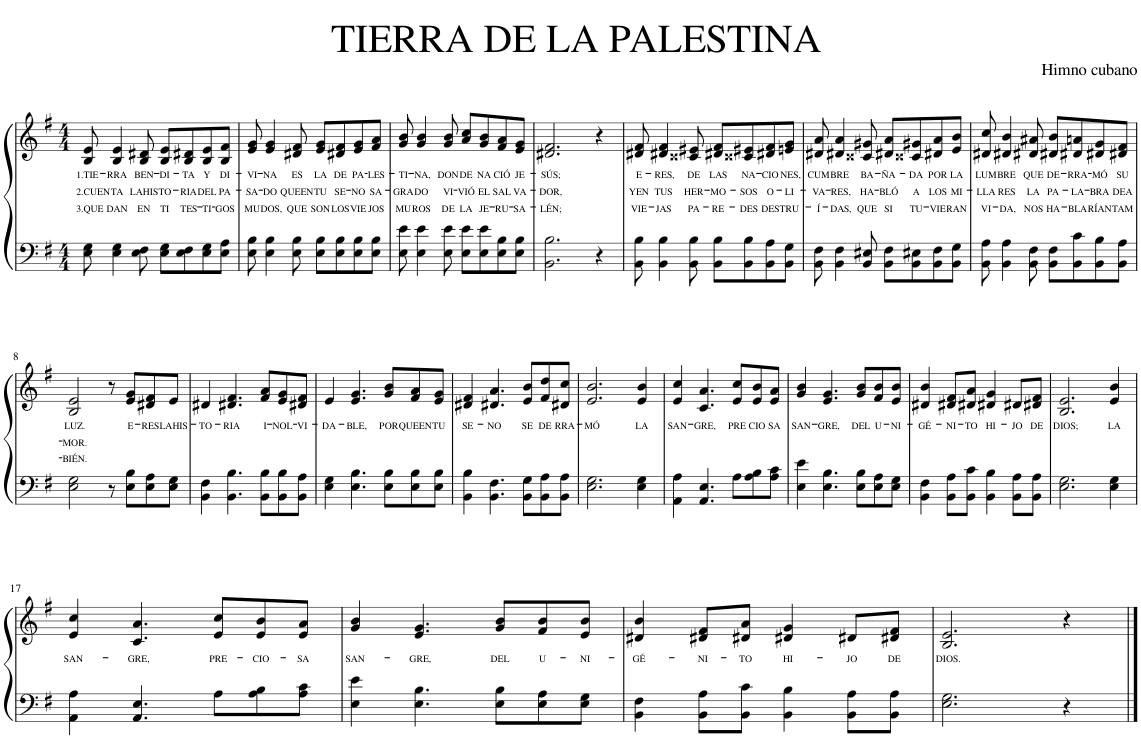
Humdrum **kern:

**kern	**kern	**text	**text	**text
*part1	*part1	*part1	*part1	*part1
*staff2	*staff1	*staff1	*staff1	*staff1
*I"Piano	*	*	*	*
*I'Pno	*	*	*	*
*clefF4	*clefG2	*	*	*
*k[f#]	*k[f#]	*	*	*
*M4/4	*M4/4	*	*	*
=1	=1	=1	=1	=1
!	!	!LO:LY:b	!LO:LY:b	!LO:LY:b
8E\ 8G\	8B/ 8e/	1.TIE-	2.CUEN-	3.QUE-
!	!	!LO:LY:b	!LO:LY:b	!LO:LY:b
4E\ 4G\	4B/ 4e/	-RRA	-TA	-DAN
!	!	!LO:LY:b	!LO:LY:b	!LO:LY:b
8E\ 8F#\	8B/ 8d#X/	BEN-	LAHIS-	EN
!	!	!LO:LY:b	!LO:LY:b	!LO:LY:b
8E\ 8G\L	8B/ 8e/L	-DI-	-TO-	TI
!	!	!LO:LY:b	!LO:LY:b	!LO:LY:b
8E\ 8F#\	8B/ 8d#X/	-TA	-RIA	TES-
!	!	!LO:LY:b	!LO:LY:b	!LO:LY:b
8E\ 8G\	8B/ 8e/	Y	DEL	-TI-
!	!	!LO:LY:b	!LO:LY:b	!LO:LY:b
8E\ 8A\J	8B/ 8f#/J	DI-	PA-	-GOS
=2	=2	=2	=2	=2
!	!	!LO:LY:b	!LO:LY:b	!LO:LY:b
8E\ 8B\	8e/ 8g/	-VI-	-SA-	MU-
!	!	!LO:LY:b	!LO:LY:b	!LO:LY:b
4E\ 4B\	4e/ 4g/	-NA	-DO	-DOS,
!	!	!LO:LY:b	!LO:LY:b	!LO:LY:b
8E\ 8B\	8d#X/ 8f#/	ES	QUEEN	QUE
!	!	!LO:LY:b	!LO:LY:b	!LO:LY:b
8E\ 8B\L	8e/ 8g/L	LA	TU	SON
!	!	!LO:LY:b	!LO:LY:b	!LO:LY:b
8E\ 8B\	8d#X/ 8f#/	DE	SE-	LOS
!	!	!LO:LY:b	!LO:LY:b	!LO:LY:b
8E\ 8B\	8e/ 8g/	PA-	-NO	VIE-
!	!	!LO:LY:b	!LO:LY:b	!LO:LY:b
8E\ 8B\J	8f#/ 8a/J	-LES-	SA-	-JOS
=3	=3	=3	=3	=3
!	!	!LO:LY:b	!LO:LY:b	!LO:LY:b
8E\ 8e\	8g/ 8b/	-TI-	-GRA-	MU-
!	!	!LO:LY:b	!LO:LY:b	!LO:LY:b
4E\ 4e\	4g/ 4b/	-NA,	-DO	-ROS
!	!	!LO:LY:b	!LO:LY:b	!LO:LY:b
8E\ 8e\	8g/ 8b/	DON-	VI-	DE
!	!	!LO:LY:b	!LO:LY:b	!LO:LY:b
8E\ 8e\L	8a/ 8cc/L	-DE	-VIÓ	LA
!	!	!LO:LY:b	!LO:LY:b	!LO:LY:b
8E\ 8e\	8g/ 8b/	NA-	EL	JE-
!	!	!LO:LY:b	!LO:LY:b	!LO:LY:b
8E\ 8B\	8f#/ 8a/	-CIÓ	SAL-	-RU-
!	!	!LO:LY:b	!LO:LY:b	!LO:LY:b
8E\ 8B\J	8e/ 8g/J	JE-	-VA-	-SA-
=4	=4	=4	=4	=4
!	!	!LO:LY:b	!LO:LY:b	!LO:LY:b
2.BB\ 2.B\	2.d#X/ 2.f#/	-SÚS;	-DOR,	-LÉN;
4r	4r	.	.	.
=5	=5	=5	=5	=5
!	!	!LO:LY:b	!LO:LY:b	!LO:LY:b
8BB\ 8B\	8d#X/ 8f#/	E-	YEN	VIE-
!	!	!LO:LY:b	!LO:LY:b	!LO:LY:b
4BB\ 4B\	4d#X/ 4f#/	-RES,	TUS	-JAS
!	!	!LO:LY:b	!LO:LY:b	!LO:LY:b
8BB\ 8B\	8c##X/ 8e#X/	DE	HER-	PA-
!	!	!LO:LY:b	!LO:LY:b	!LO:LY:b
8BB\ 8B\L	8d#X/ 8f#/L	LAS	-MO-	-RE-
!	!	!LO:LY:b	!LO:LY:b	!LO:LY:b
8BB\ 8B\	8c##X/ 8e#X/	NA-	-SOS	-DES
!	!	!LO:LY:b	!LO:LY:b	!LO:LY:b
8BB\ 8A\	8d#X/ 8f#/	-CIO-	O-	DES-
!	!	!LO:LY:b	!LO:LY:b	!LO:LY:b
8BB\ 8G\J	8en/ 8g/J	-NES,	-LI-	-TRU-
=6	=6	=6	=6	=6
!	!	!LO:LY:b	!LO:LY:b	!LO:LY:b
8BB\ 8F#\	8d#X/ 8a/	CUM-	-VA-	-Í-
!	!	!LO:LY:b	!LO:LY:b	!LO:LY:b
4BB\ 4F#\	4d#X/ 4a/	-BRE	-RES,	-DAS,
!	!	!LO:LY:b	!LO:LY:b	!LO:LY:b
8BB/ 8E#X/	8c##X/ 8g#X/	BA-	HA-	QUE
!	!	!LO:LY:b	!LO:LY:b	!LO:LY:b
8BB\ 8F#\L	8d#X/ 8a/L	-ÑA-	-BLÓ	SI
!	!	!LO:LY:b	!LO:LY:b	!LO:LY:b
8BB\ 8E#X\	8c##X/ 8g#X/	-DA	A	TU-
!	!	!LO:LY:b	!LO:LY:b	!LO:LY:b
8BB\ 8F#\	8d#X/ 8a/	POR	LOS	-VIE-
!	!	!LO:LY:b	!LO:LY:b	!LO:LY:b
8BB\ 8G\J	8e/ 8b/J	LA	MI-	-RAN
=7	=7	=7	=7	=7
!	!	!LO:LY:b	!LO:LY:b	!LO:LY:b
8BB\ 8A\	8d#X/ 8cc/	LUM-	-LLA-	VI-
!	!	!LO:LY:b	!LO:LY:b	!LO:LY:b
4BB\ 4A\	4d#X/ 4b/	-BRE	-RES	-DA,
!	!	!LO:LY:b	!LO:LY:b	!LO:LY:b
8BB\ 8F#\	8d#X/ 8a#X/	QUE	LA	NOS
!	!	!LO:LY:b	!LO:LY:b	!LO:LY:b
8BB\ 8F#\L	8d#X/ 8b/L	DE-	PA-	HA-
!	!	!LO:LY:b	!LO:LY:b	!LO:LY:b
8BB\ 8c\	8d#X/ 8an/	-RRA-	-LA-	-BLA-
!	!	!LO:LY:b	!LO:LY:b	!LO:LY:b
8BB\ 8B\	8d#X/ 8g/	-MÓ	-BRA	-RÍAN
!	!	!LO:LY:b	!LO:LY:b	!LO:LY:b
8BB\ 8A\J	8d#X/ 8f#/J	SU	DEA-	TAM-
!!LO:LB:g=z
=8	=8	=8	=8	=8
!	!	!LO:LY:b	!LO:LY:b	!LO:LY:b
2E\ 2G\	2B/ 2e/	LUZ.	-MOR.	-BIÉN.
8r	8r	.	.	.
!	!	!LO:LY:b	!	!
8E\ 8B\L	8e/ 8g/L	E-	.	.
!	!	!LO:LY:b	!	!
8E\ 8A\	8d#X/ 8f#/	-RES	.	.
!	!	!LO:LY:b	!	!
8E\ 8G\J	8e/J	LAHIS-	.	.
=9	=9	=9	=9	=9
!	!	!LO:LY:b	!	!
4BB\ 4F#\	4d#X/	-TO-	.	.
!	!	!LO:LY:b	!	!
4.BB\ 4.B\	4.d#X/ 4.f#/	-RIA	.	.
!	!	!LO:LY:b	!	!
8BB\ 8B\L	8f#/ 8a/L	I-	.	.
!	!	!LO:LY:b	!	!
8BB\ 8B\	8e/ 8g/	-NOL-	.	.
!	!	!LO:LY:b	!	!
8BB\ 8A\J	8d#X/ 8f#/J	-VI-	.	.
=10	=10	=10	=10	=10
!	!	!LO:LY:b	!	!
4E\ 4G\	4e/	-DA-	.	.
!	!	!LO:LY:b	!	!
4.E\ 4.B\	4.e/ 4.g/	-BLE,	.	.
!	!	!LO:LY:b	!	!
8E\ 8B\L	8g/ 8b/L	POR-	.	.
!	!	!LO:LY:b	!	!
8E\ 8B\	8f#/ 8a/	-QUEEN	.	.
!	!	!LO:LY:b	!	!
8E\ 8B\J	8e/ 8g/J	TU	.	.
=11	=11	=11	=11	=11
!	!	!LO:LY:b	!	!
4BB\ 4B\	4d#X/ 4f#/	SE-	.	.
!	!	!LO:LY:b	!	!
4.BB\ 4.F#\	4.d#X/ 4.a/	-NO	.	.
!	!	!LO:LY:b	!	!
8BB\ 8G\L	8e/ 8b/L	SE	.	.
!	!	!LO:LY:b	!	!
8BB\ 8A\	8f#/ 8dd/	DE-	.	.
!	!	!LO:LY:b	!	!
8BB\ 8A\J	8d#X/ 8cc/J	-RRA-	.	.
=12	=12	=12	=12	=12
!	!	!LO:LY:b	!	!
2.E\ 2.G\	2.e/ 2.b/	-MÓ	.	.
!	!	!LO:LY:b	!	!
4E\ 4G\	4e/ 4b/	LA	.	.
=13	=13	=13	=13	=13
!	!	!LO:LY:b	!	!
4AA\ 4A\	4e/ 4cc/	SAN-	.	.
!	!	!LO:LY:b	!	!
4.AA/ 4.E/	4.c/ 4.a/	-GRE,	.	.
!	!	!LO:LY:b	!	!
8A\L	8e/ 8cc/L	PRE-	.	.
!	!	!LO:LY:b	!	!
8A\ 8B\	8e/ 8b/	-CIO-	.	.
!	!	!LO:LY:b	!	!
8A\ 8c\J	8e/ 8a/J	-SA	.	.
=14	=14	=14	=14	=14
!	!	!LO:LY:b	!	!
4E\ 4e\	4g/ 4b/	SAN-	.	.
!	!	!LO:LY:b	!	!
4.E\ 4.B\	4.e/ 4.g/	-GRE,	.	.
!	!	!LO:LY:b	!	!
8E\ 8B\L	8g/ 8b/L	DEL	.	.
!	!	!LO:LY:b	!	!
8E\ 8A\	8f#/ 8b/	U-	.	.
!	!	!LO:LY:b	!	!
8E\ 8G\J	8e/ 8b/J	-NI-	.	.
=15	=15	=15	=15	=15
!	!	!LO:LY:b	!	!
4BB\ 4F#\	4d#X/ 4b/	-GÉ-	.	.
!	!	!LO:LY:b	!	!
8BB\ 8A\L	8d#X/ 8f#/L	-NI-	.	.
!	!	!LO:LY:b	!	!
8BB\ 8c\J	8d#X/ 8a/J	-TO	.	.
!	!	!LO:LY:b	!	!
4BB\ 4B\	4d#X/ 4g/	HI-	.	.
!	!	!LO:LY:b	!	!
8BB\ 8A\L	8d#X/L	-JO	.	.
!	!	!LO:LY:b	!	!
8BB\ 8A\J	8d#X/ 8f#/J	DE	.	.
=16	=16	=16	=16	=16
!	!	!LO:LY:b	!	!
2.E\ 2.G\	2.B/ 2.e/	DIOS;	.	.
!	!	!LO:LY:b	!	!
4E\ 4G\	4e/ 4b/	LA	.	.
!!LO:LB:g=z
=17	=17	=17	=17	=17
!	!	!LO:LY:b	!	!
4AA\ 4A\	4e/ 4cc/	SAN-	.	.
!	!	!LO:LY:b	!	!
4.AA/ 4.E/	4.c/ 4.a/	-GRE,	.	.
!	!	!LO:LY:b	!	!
8A\L	8e/ 8cc/L	PRE-	.	.
!	!	!LO:LY:b	!	!
8A\ 8B\	8e/ 8b/	-CIO-	.	.
!	!	!LO:LY:b	!	!
8A\ 8c\J	8e/ 8a/J	-SA	.	.
=18	=18	=18	=18	=18
!	!	!LO:LY:b	!	!
4E\ 4e\	4g/ 4b/	SAN-	.	.
!	!	!LO:LY:b	!	!
4.E\ 4.B\	4.e/ 4.g/	-GRE,	.	.
!	!	!LO:LY:b	!	!
8E\ 8B\L	8g/ 8b/L	DEL	.	.
!	!	!LO:LY:b	!	!
8E\ 8A\	8f#/ 8b/	U-	.	.
!	!	!LO:LY:b	!	!
8E\ 8G\J	8e/ 8b/J	-NI-	.	.
=19	=19	=19	=19	=19
!	!	!LO:LY:b	!	!
4BB\ 4F#\	4d#X/ 4b/	-GÉ-	.	.
!	!	!LO:LY:b	!	!
8BB\ 8A\L	8d#X/ 8f#/L	-NI-	.	.
!	!	!LO:LY:b	!	!
8BB\ 8c\J	8d#X/ 8a/J	-TO	.	.
!	!	!LO:LY:b	!	!
4BB\ 4B\	4d#X/ 4g/	HI-	.	.
!	!	!LO:LY:b	!	!
8BB\ 8A\L	8d#X/L	-JO	.	.
!	!	!LO:LY:b	!	!
8BB\ 8A\J	8d#X/ 8f#/J	DE	.	.
=20	=20	=20	=20	=20
!	!	!LO:LY:b	!	!
2.E\ 2.G\	2.B/ 2.e/	DIOS.	.	.
4r	4r	.	.	.
==	==	==	==	==
*-	*-	*-	*-	*-
